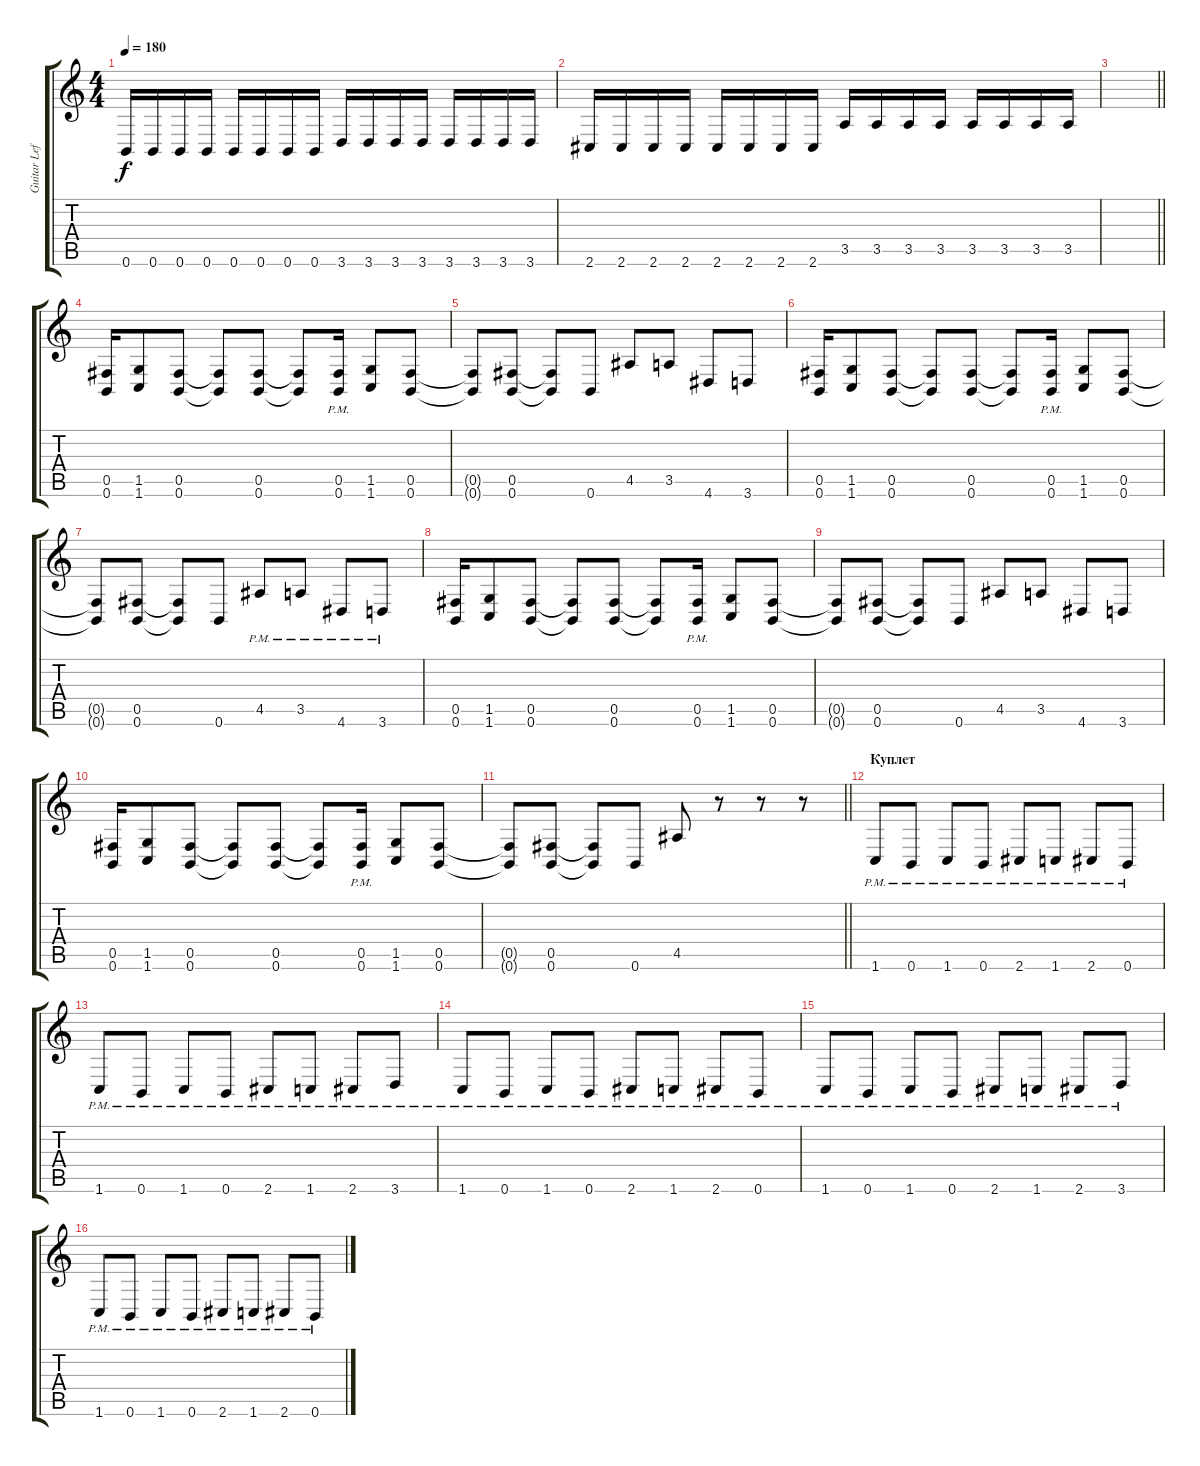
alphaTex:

\track ("Guitar Left" "Guitar Lef") {instrument distortionguitar}
\staff {score tabs}
\tuning (Db4 Ab3 E3 B2 Gb2 B1) {hide}
\ts (4 4)
\tempo 180
\clef g2
\ks c
0.6.16{dy f} 0.6.16 0.6.16 0.6.16 0.6.16 0.6.16 0.6.16 0.6.16 3.6.16 3.6.16 3.6.16 3.6.16 3.6.16 3.6.16 3.6.16 3.6.16 |
2.6.16 2.6.16 2.6.16 2.6.16 2.6.16 2.6.16 2.6.16 2.6.16 3.5.16 3.5.16 3.5.16 3.5.16 3.5.16 3.5.16 3.5.16 3.5.16 |
\barLineRight lightlight
|
\section ("" "")
(0.5 0.6).16 (1.5 1.6).8 (0.5 0.6).8 (0.5{t} 0.6{t}).8 (0.5 0.6).8 (0.5{t} 0.6{t}).8 (0.5{pm} 0.6{pm}).16 (1.5 1.6).8 (0.5 0.6).8 |
(0.5{t} 0.6{t}).8 (0.5 0.6).8 (0.5{t} 0.6{t}).8 0.6.8 4.5.8 3.5.8 4.6.8 3.6.8 |
(0.5 0.6).16 (1.5 1.6).8 (0.5 0.6).8 (0.5{t} 0.6{t}).8 (0.5 0.6).8 (0.5{t} 0.6{t}).8 (0.5{pm} 0.6{pm}).16 (1.5 1.6).8 (0.5 0.6).8 |
(0.5{t} 0.6{t}).8 (0.5 0.6).8 (0.5{t} 0.6{t}).8 0.6.8 4.5{pm}.8 3.5{pm}.8 4.6{pm}.8 3.6{pm}.8 |
(0.5 0.6).16 (1.5 1.6).8 (0.5 0.6).8 (0.5{t} 0.6{t}).8 (0.5 0.6).8 (0.5{t} 0.6{t}).8 (0.5{pm} 0.6{pm}).16 (1.5 1.6).8 (0.5 0.6).8 |
(0.5{t} 0.6{t}).8 (0.5 0.6).8 (0.5{t} 0.6{t}).8 0.6.8 4.5.8 3.5.8 4.6.8 3.6.8 |
(0.5 0.6).16 (1.5 1.6).8 (0.5 0.6).8 (0.5{t} 0.6{t}).8 (0.5 0.6).8 (0.5{t} 0.6{t}).8 (0.5{pm} 0.6{pm}).16 (1.5 1.6).8 (0.5 0.6).8 |
\barLineRight lightlight
(0.5{t} 0.6{t}).8 (0.5 0.6).8 (0.5{t} 0.6{t}).8 0.6.8 4.5.8 r.8 r.8 r.8 |
\section ("" "Куплет")
1.6{pm}.8{volume 4} 0.6{pm}.8 1.6{pm}.8 0.6{pm}.8 2.6{pm}.8 1.6{pm}.8 2.6{pm}.8 0.6{pm}.8 |
1.6{pm}.8 0.6{pm}.8 1.6{pm}.8 0.6{pm}.8 2.6{pm}.8 1.6{pm}.8 2.6{pm}.8 3.6{pm}.8 |
1.6{pm}.8 0.6{pm}.8 1.6{pm}.8 0.6{pm}.8 2.6{pm}.8 1.6{pm}.8 2.6{pm}.8 0.6{pm}.8 |
1.6{pm}.8 0.6{pm}.8 1.6{pm}.8 0.6{pm}.8 2.6{pm}.8 1.6{pm}.8 2.6{pm}.8 3.6{pm}.8 |
1.6{pm}.8 0.6{pm}.8 1.6{pm}.8 0.6{pm}.8 2.6{pm}.8 1.6{pm}.8 2.6{pm}.8 0.6{pm}.8
